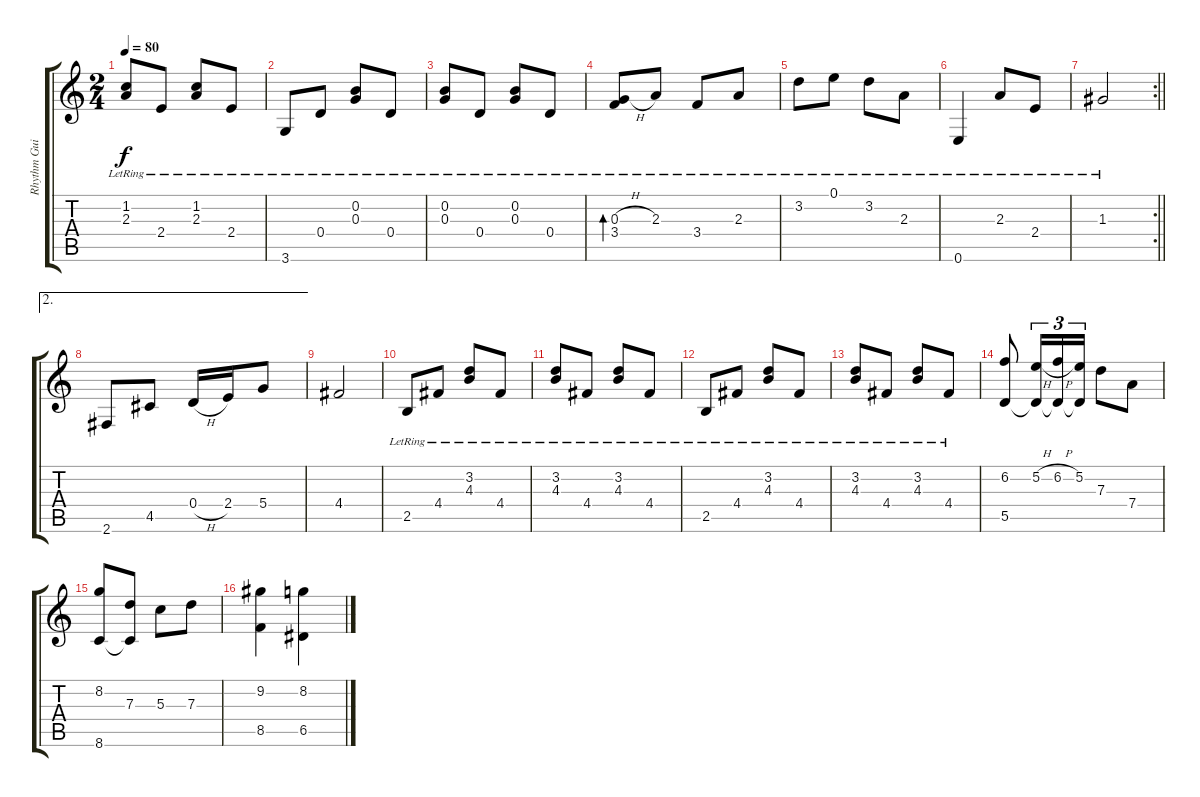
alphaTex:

\track ("Rhythm Guitar" "Rhythm Gui") {instrument acousticguitarsteel}
\staff {score tabs}
\tuning (E4 B3 G3 D3 A2 E2) {hide}
\ts (2 4)
\tempo 80
\clef g2
\ks c
(1.2{lr} 2.3{lr}).8{dy f} 2.4{lr}.8 (1.2{lr} 2.3{lr}).8 2.4{lr}.8 |
3.6{lr}.8 0.4{lr}.8 (0.2{lr} 0.3{lr}).8 0.4{lr}.8 |
(0.2{lr} 0.3{lr}).8 0.4{lr}.8 (0.2{lr} 0.3{lr}).8 0.4{lr}.8 |
(0.3{h lr} 3.4{lr}).8{bd 120} 2.3{lr}.8 3.4{lr}.8 2.3{lr}.8 |
3.2{lr}.8 0.1{lr}.8 3.2{lr}.8 2.3{lr}.8 |
0.6{lr}.4 2.3{lr}.8 2.4{lr}.8 |
\rc 2
\barLineRight lightlight
1.3{lr}.2 |
\ae 2
2.6.8 4.5.8 0.4{h}.16 2.4.16 5.4.8 |
4.4.2 |
2.5{lr}.8 4.4{lr}.8 (3.2{lr} 4.3{lr}).8 4.4{lr}.8 |
(3.2{lr} 4.3{lr}).8 4.4{lr}.8 (3.2{lr} 4.3{lr}).8 4.4{lr}.8 |
2.5{lr}.8 4.4{lr}.8 (3.2{lr} 4.3{lr}).8 4.4{lr}.8 |
(3.2{lr} 4.3{lr}).8 4.4{lr}.8 (3.2{lr} 4.3{lr}).8 4.4{lr}.8 |
(6.2 5.5).8 (5.2{h} 5.5{t}).16{tu (3 2)} (6.2{h} 5.5{t}).16{tu (3 2)} (5.2 5.5{t}).16{tu (3 2)} 7.3.8 7.4.8 |
(8.2 8.6).8 (7.3 8.6{t}).8 5.3.8 7.3.8 |
(9.2 8.5).4 (8.2 6.5).4
